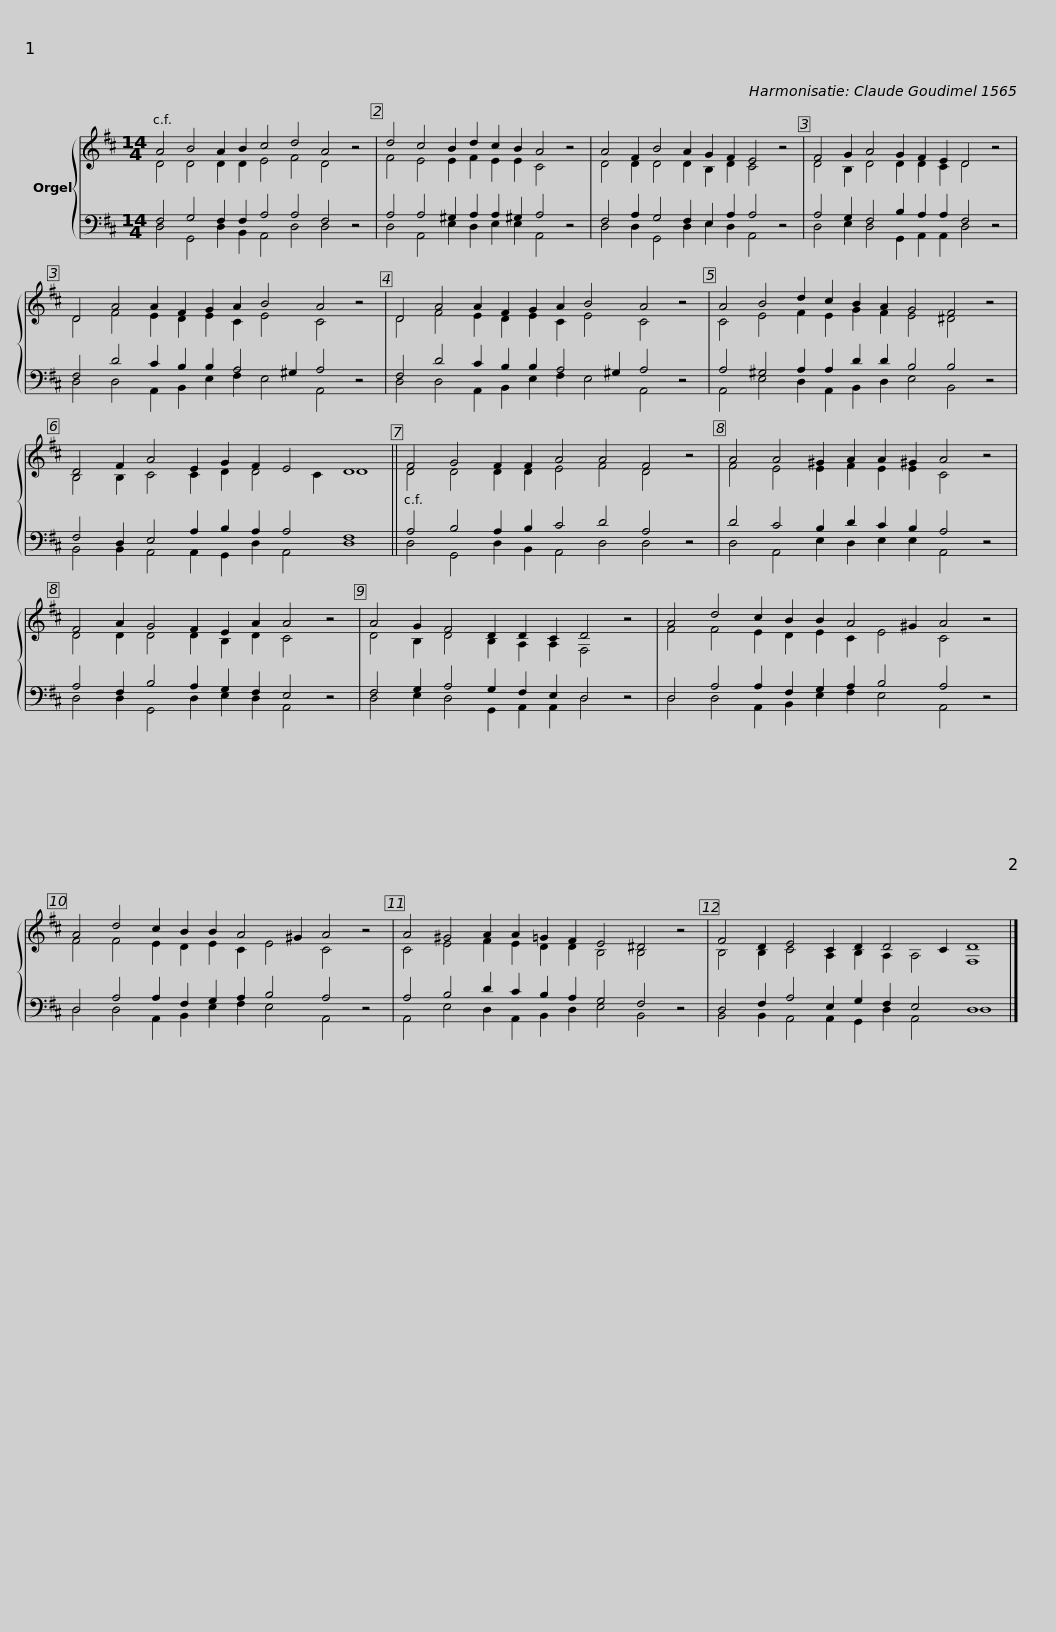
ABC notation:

X:1
%%score { ( 1 2 ) | ( 3 4 ) }
L:1/8
M:14/4
I:linebreak $
K:D
V:1 treble
V:2 treble
V:3 bass
V:4 bass
V:1
 A4 B4 A2 B2 c4 d4 A4 z4 |$ d4 c4 B2 d2 c2 B2 A4 z4 |$ A4 F2 B4 A2 G2 F2 E4 z4 |$ F4 G2 A4 G2 F2 E2 D4 z4 |$ D4 A4 A2 F2 G2 A2 B4 A4 z4 |$ %5
 D4 A4 A2 F2 G2 A2 B4 A4 z4 |$ A4 B4 d2 c2 B2 A2 G4 F4 z4 |$ D4 F2 A4 E2 G2 F2 E4 D8 ||$ F4 G4 F2 F2 A4 A4 F4 z4 |$ A4 A4 ^G2 A2 A2 ^G2 A4 z4 |$ %10
 F4 A2 G4 F2 E2 A2 A4 z4 |$ A4 G2 F4 D2 D2 C2 D4 z4 |$ A4 d4 c2 B2 B2 A4 ^G2 A4 z4 |$ A4 d4 c2 B2 B2 A4 ^G2 A4 z4 |$ A4 ^G4 A2 A2 =G2 F2 E4 ^D4 z4 |$ %15
 F4 D2 E4 C2 D2 D4 C2 D8 |] %16
V:2
 D4 D4 D2 D2 E4 F4 D4 x4 |$ F4 E4 E2 F2 E2 E2 C4 x4 |$ D4 D2 D4 D2 B,2 D2 C4 x4 |$ D4 B,2 D4 D2 D2 C2 D4 x4 |$ D4 F4 E2 D2 E2 C2 E4 C4 x4 |$ %5
 D4 F4 E2 D2 E2 C2 E4 C4 x4 |$ C4 E4 F2 E2 G2 F2 E4 ^D4 x4 |$ B,4 B,2 C4 C2 D2 D4 C2 D8 ||$ D4 D4 D2 D2 E4 F4 D4 x4 |$ F4 E4 E2 F2 E2 E2 C4 x4 |$ %10
 D4 D2 D4 D2 B,2 D2 C4 x4 |$ D4 B,2 D4 B,2 A,2 A,2 F,4 x4 |$ F4 F4 E2 D2 E2 C2 E4 C4 x4 |$ F4 F4 E2 D2 E2 C2 E4 C4 x4 |$ C4 E4 F2 E2 D2 D2 B,4 B,4 x4 |$ %15
 B,4 B,2 C4 A,2 B,2 A,2 A,4 F,8 |] %16
V:3
 F,4 G,4 F,2 F,2 A,4 A,4 F,4 z4 |$ A,4 A,4 ^G,2 A,2 A,2 ^G,2 A,4 z4 |$ F,4 A,2 G,4 F,2 E,2 A,2 A,4 z4 |$ A,4 G,2 F,4 B,2 A,2 A,2 F,4 z4 |$ F,4 D4 C2 B,2 B,2 A,4 ^G,2 A,4 z4 |$ %5
 F,4 D4 C2 B,2 B,2 A,4 ^G,2 A,4 z4 |$ A,4 ^G,4 A,2 A,2 D2 D2 B,4 B,4 z4 |$ F,4 D,2 E,4 A,2 B,2 A,2 A,4 F,8 ||$ A,4 B,4 A,2 B,2 C4 D4 A,4 z4 |$ D4 C4 B,2 D2 C2 B,2 A,4 z4 |$ %10
 A,4 F,2 B,4 A,2 G,2 F,2 E,4 z4 |$ F,4 G,2 A,4 G,2 F,2 E,2 D,4 z4 |$ D,4 A,4 A,2 F,2 G,2 A,2 B,4 A,4 z4 |$ D,4 A,4 A,2 F,2 G,2 A,2 B,4 A,4 z4 |$ A,4 B,4 D2 C2 B,2 A,2 G,4 F,4 z4 |$ %15
 D,4 F,2 A,4 E,2 G,2 F,2 E,4 D,8 |] %16
V:4
 D,4 G,,4 D,2 B,,2 A,,4 D,4 D,4 x4 |$ D,4 A,,4 E,2 D,2 E,2 E,2 A,,4 x4 |$ D,4 D,2 G,,4 D,2 E,2 D,2 A,,4 x4 |$ D,4 E,2 D,4 G,,2 A,,2 A,,2 D,4 x4 |$ D,4 D,4 A,,2 B,,2 E,2 F,2 E,4 A,,4 x4 |$ %5
 D,4 D,4 A,,2 B,,2 E,2 F,2 E,4 A,,4 x4 |$ A,,4 E,4 D,2 A,,2 B,,2 D,2 E,4 B,,4 x4 |$ B,,4 B,,2 A,,4 A,,2 G,,2 D,2 A,,4 D,8 ||$ D,4 G,,4 D,2 B,,2 A,,4 D,4 D,4 x4 |$ D,4 A,,4 E,2 D,2 E,2 E,2 A,,4 x4 |$ %10
 D,4 D,2 G,,4 D,2 E,2 D,2 A,,4 x4 |$ D,4 E,2 D,4 G,,2 A,,2 A,,2 D,4 x4 |$ D,4 D,4 A,,2 B,,2 E,2 F,2 E,4 A,,4 x4 |$ D,4 D,4 A,,2 B,,2 E,2 F,2 E,4 A,,4 x4 |$ A,,4 E,4 D,2 A,,2 B,,2 D,2 E,4 B,,4 x4 |$ %15
 B,,4 B,,2 A,,4 A,,2 G,,2 D,2 A,,4 D,8 |] %16
